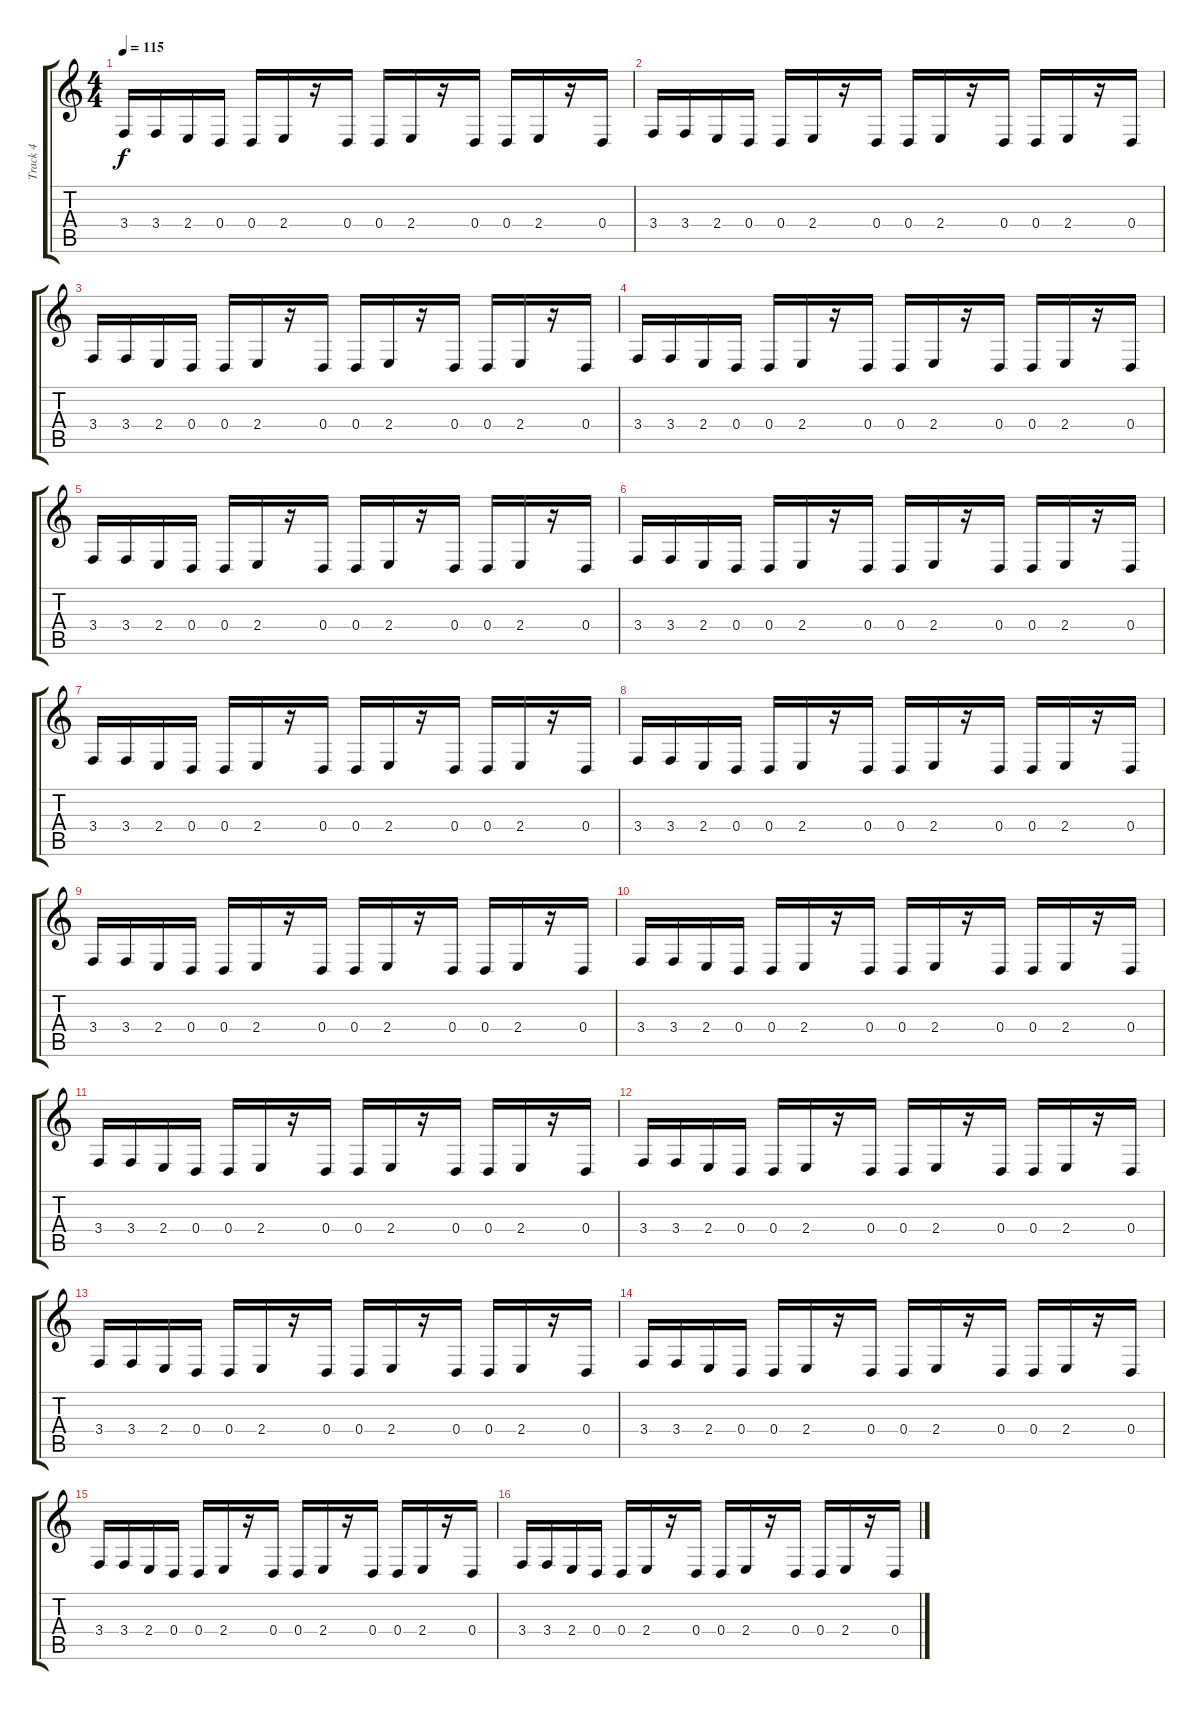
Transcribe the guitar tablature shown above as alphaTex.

\track ("Track 4" "Track 4") {instrument lead2sawtooth}
\staff {score tabs}
\tuning (E4 B3 G3 D3 A2 E2) {hide}
\ts (4 4)
\tempo 115
\clef g2
\ks c
3.4.16{dy f instrument lead2sawtooth} 3.4.16 2.4.16 0.4.16 0.4.16 2.4.16 r.16 0.4.16 0.4.16 2.4.16 r.16 0.4.16 0.4.16 2.4.16 r.16 0.4.16 |
3.4.16 3.4.16 2.4.16 0.4.16 0.4.16 2.4.16 r.16 0.4.16 0.4.16 2.4.16 r.16 0.4.16 0.4.16 2.4.16 r.16 0.4.16 |
3.4.16 3.4.16 2.4.16 0.4.16 0.4.16 2.4.16 r.16 0.4.16 0.4.16 2.4.16 r.16 0.4.16 0.4.16 2.4.16 r.16 0.4.16 |
3.4.16 3.4.16 2.4.16 0.4.16 0.4.16 2.4.16 r.16 0.4.16 0.4.16 2.4.16 r.16 0.4.16 0.4.16 2.4.16 r.16 0.4.16 |
3.4.16 3.4.16 2.4.16 0.4.16 0.4.16 2.4.16 r.16 0.4.16 0.4.16 2.4.16 r.16 0.4.16 0.4.16 2.4.16 r.16 0.4.16 |
3.4.16 3.4.16 2.4.16 0.4.16 0.4.16 2.4.16 r.16 0.4.16 0.4.16 2.4.16 r.16 0.4.16 0.4.16 2.4.16 r.16 0.4.16 |
3.4.16 3.4.16 2.4.16 0.4.16 0.4.16 2.4.16 r.16 0.4.16 0.4.16 2.4.16 r.16 0.4.16 0.4.16 2.4.16 r.16 0.4.16 |
3.4.16 3.4.16 2.4.16 0.4.16 0.4.16 2.4.16 r.16 0.4.16 0.4.16 2.4.16 r.16 0.4.16 0.4.16 2.4.16 r.16 0.4.16 |
3.4.16 3.4.16 2.4.16 0.4.16 0.4.16 2.4.16 r.16 0.4.16 0.4.16 2.4.16 r.16 0.4.16 0.4.16 2.4.16 r.16 0.4.16 |
3.4.16 3.4.16 2.4.16 0.4.16 0.4.16 2.4.16 r.16 0.4.16 0.4.16 2.4.16 r.16 0.4.16 0.4.16 2.4.16 r.16 0.4.16 |
3.4.16 3.4.16 2.4.16 0.4.16 0.4.16 2.4.16 r.16 0.4.16 0.4.16 2.4.16 r.16 0.4.16 0.4.16 2.4.16 r.16 0.4.16 |
3.4.16 3.4.16 2.4.16 0.4.16 0.4.16 2.4.16 r.16 0.4.16 0.4.16 2.4.16 r.16 0.4.16 0.4.16 2.4.16 r.16 0.4.16 |
3.4.16 3.4.16 2.4.16 0.4.16 0.4.16 2.4.16 r.16 0.4.16 0.4.16 2.4.16 r.16 0.4.16 0.4.16 2.4.16 r.16 0.4.16 |
3.4.16 3.4.16 2.4.16 0.4.16 0.4.16 2.4.16 r.16 0.4.16 0.4.16 2.4.16 r.16 0.4.16 0.4.16 2.4.16 r.16 0.4.16 |
3.4.16 3.4.16 2.4.16 0.4.16 0.4.16 2.4.16 r.16 0.4.16 0.4.16 2.4.16 r.16 0.4.16 0.4.16 2.4.16 r.16 0.4.16 |
3.4.16 3.4.16 2.4.16 0.4.16 0.4.16 2.4.16 r.16 0.4.16 0.4.16 2.4.16 r.16 0.4.16 0.4.16 2.4.16 r.16 0.4.16
